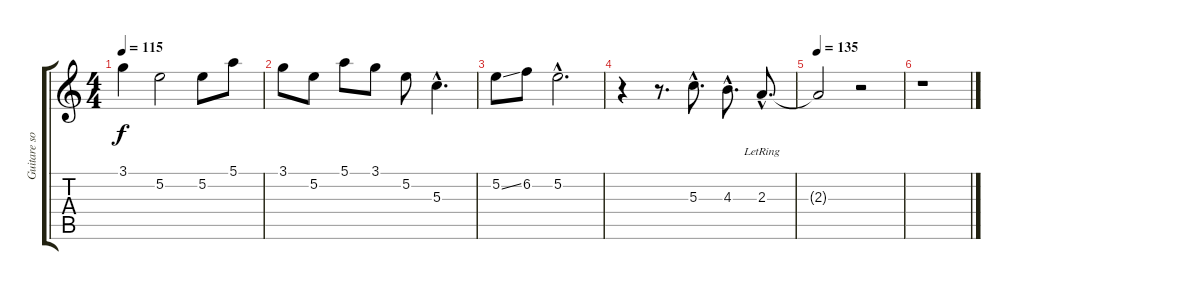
\track ("Guitare solo" "Guitare so") {instrument overdrivenguitar}
\staff {score tabs}
\tuning (E4 B3 G3 D3 A2 E2) {hide}
\ts (4 4)
\tempo 115
\clef g2
\ks c
3.1.4{dy f} 5.2.2 5.2.8 5.1.8 |
3.1.8 5.2.8 5.1.8 3.1.8 5.2.8 5.3{hac}.4{d} |
5.2{ss}.8 6.2.8 5.2{hac}.2{d} |
r.4 r.8{d} 5.3{hac}.8{d} 4.3{hac}.8{d} 2.3{hac lr}.8{d} |
\tempo 135
2.3{t}.2 r.2 |
r.1
